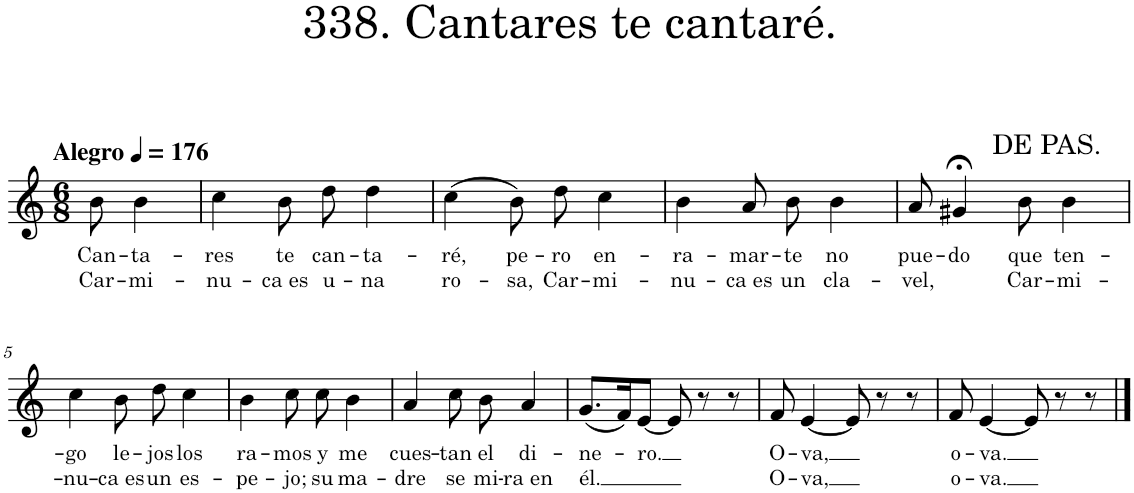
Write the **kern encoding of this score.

**kern	**text	**text
*part1	*part1	*part1
*staff1	*staff1	*staff1
*I"Piano	*	*
*I'Pno.	*	*
*clefG2	*	*
*k[]	*	*
*M6/8	*	*
*MM176	*	*
=	=	=
!LO:TX:a:B:t=Alegro	!	!
!	!LO:LY:b	!LO:LY:b
8b\	Can-	Car-
!	!LO:LY:b	!LO:LY:b
4b\	-ta-	-mi-
=1	=1	=1
!	!LO:LY:b	!LO:LY:b
4cc\	-res	-nu-
!	!LO:LY:b	!LO:LY:b
8b\	te	-ca es
!	!LO:LY:b	!LO:LY:b
8dd\	can-	u-
!	!LO:LY:b	!LO:LY:b
4dd\	-ta-	-na
=2	=2	=2
!	!LO:LY:b	!LO:LY:b
(4cc\	-ré,	ro-
!	!LO:LY:b	!LO:LY:b
8b\)	pe-	-sa,
!	!LO:LY:b	!LO:LY:b
8dd\	-ro	Car-
!	!LO:LY:b	!LO:LY:b
4cc\	en-	-mi-
=3	=3	=3
!	!LO:LY:b	!LO:LY:b
4b\	-ra-	-nu-
!	!LO:LY:b	!LO:LY:b
8a/	-mar-	-ca es
!	!LO:LY:b	!LO:LY:b
8b\	-te	un
!	!LO:LY:b	!LO:LY:b
4b\	no	cla-
=4	=4	=4
!	!LO:LY:b	!LO:LY:b
8a/	pue-	-vel,
!	!LO:LY:b	!
4g#X;</	-do	.
!LO:TX:a:t=DE PAS.	!	!
!	!LO:LY:b	!LO:LY:b
8b\	que	Car-
!	!LO:LY:b	!LO:LY:b
4b\	ten-	-mi-
!!LO:LB:g=z
=5	=5	=5
!	!LO:LY:b	!LO:LY:b
4cc\	-go	-nu-
!	!LO:LY:b	!LO:LY:b
8b\	le-	-ca es
!	!LO:LY:b	!LO:LY:b
8dd\	-jos	un
!	!LO:LY:b	!LO:LY:b
4cc\	los	es-
=6	=6	=6
!	!LO:LY:b	!LO:LY:b
4b\	ra-	-pe-
!	!LO:LY:b	!LO:LY:b
8cc\	-mos	-jo;
!	!LO:LY:b	!LO:LY:b
8cc\	y	su
!	!LO:LY:b	!LO:LY:b
4b\	me	ma-
=7	=7	=7
!	!LO:LY:b	!LO:LY:b
4a/	cues-	-dre
!	!LO:LY:b	!LO:LY:b
8cc\	-tan	se
!	!LO:LY:b	!LO:LY:b
8b\	el	mi-
!	!LO:LY:b	!LO:LY:b
4a/	di-	-ra en
=8	=8	=8
!	!LO:LY:b	!LO:LY:b
(8.g/L	-ne-	él.
16f/K)	.	.
!	!LO:LY:b	!
[8e/J	-ro.	.
8e/]	.	.
8r	.	.
8r	.	.
=9	=9	=9
!	!LO:LY:b	!LO:LY:b
8f/	O-	O-
!	!LO:LY:b	!LO:LY:b
[4e/	-va,	-va,
8e/]	.	.
8r	.	.
8r	.	.
=10	=10	=10
!	!LO:LY:b	!LO:LY:b
8f/	o-	o-
!	!LO:LY:b	!LO:LY:b
[4e/	-va.	-va.
8e/]	.	.
8r	.	.
8r	.	.
==	==	==
*-	*-	*-
